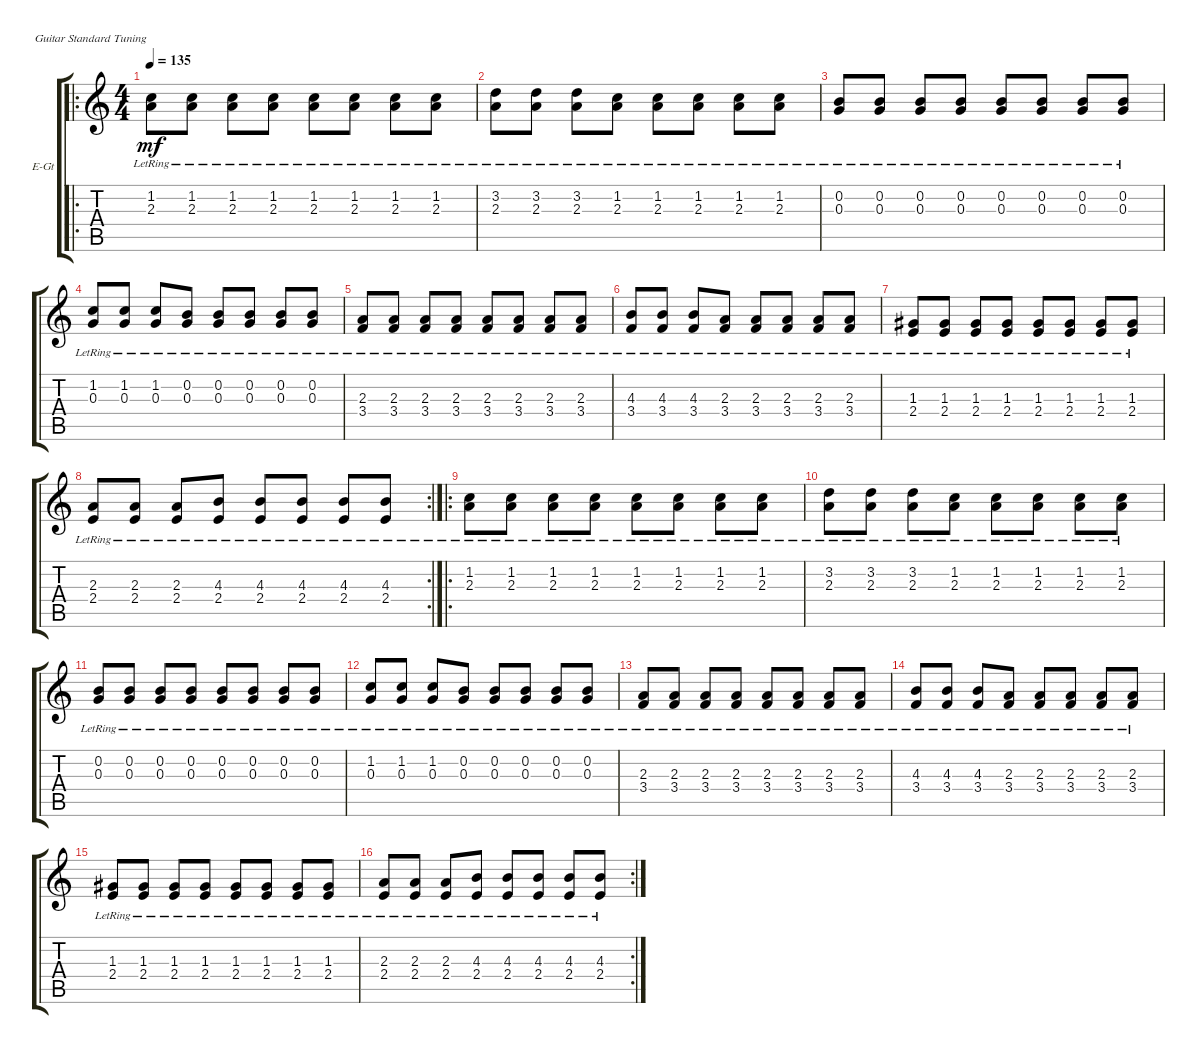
\defaultSystemsLayout 4
\bracketExtendMode groupsimilarinstruments
\firstSystemTrackNameOrientation horizontal
\otherSystemsTrackNameOrientation horizontal
\track ("Guitar 1" "E-Gt") {instrument distortionguitar}
\staff {score tabs}
\tuning (E4 B3 G3 D3 A2 E2)
\ro
\ts (4 4)
\tempo 135
\clef g2
\ks c
(1.2{lr} 2.3{lr}).8{dy mf} (1.2{lr} 2.3{lr}).8 (1.2{lr} 2.3{lr}).8 (1.2{lr} 2.3{lr}).8 (1.2{lr} 2.3{lr}).8 (1.2{lr} 2.3{lr}).8 (1.2{lr} 2.3{lr}).8 (1.2{lr} 2.3{lr}).8 |
(2.3{lr} 3.2{lr}).8 (2.3{lr} 3.2{lr}).8 (2.3{lr} 3.2{lr}).8 (2.3{lr} 1.2{lr}).8 (2.3{lr} 1.2{lr}).8 (2.3{lr} 1.2{lr}).8 (2.3{lr} 1.2{lr}).8 (2.3{lr} 1.2{lr}).8 |
(0.2{lr} 0.3{lr}).8 (0.2{lr} 0.3{lr}).8 (0.2{lr} 0.3{lr}).8 (0.2{lr} 0.3{lr}).8 (0.2{lr} 0.3{lr}).8 (0.2{lr} 0.3{lr}).8 (0.2{lr} 0.3{lr}).8 (0.2{lr} 0.3{lr}).8 |
(1.2{lr} 0.3{lr}).8 (1.2{lr} 0.3{lr}).8 (1.2{lr} 0.3{lr}).8 (0.2{lr} 0.3{lr}).8 (0.2{lr} 0.3{lr}).8 (0.2{lr} 0.3{lr}).8 (0.2{lr} 0.3{lr}).8 (0.2{lr} 0.3{lr}).8 |
(3.4{lr} 2.3{lr}).8 (3.4{lr} 2.3{lr}).8 (3.4{lr} 2.3{lr}).8 (3.4{lr} 2.3{lr}).8 (3.4{lr} 2.3{lr}).8 (3.4{lr} 2.3{lr}).8 (3.4{lr} 2.3{lr}).8 (3.4{lr} 2.3{lr}).8 |
(3.4{lr} 4.3{lr}).8 (3.4{lr} 4.3{lr}).8 (3.4{lr} 4.3{lr}).8 (3.4{lr} 2.3{lr}).8 (3.4{lr} 2.3{lr}).8 (3.4{lr} 2.3{lr}).8 (3.4{lr} 2.3{lr}).8 (3.4{lr} 2.3{lr}).8 |
(2.4{lr} 1.3{lr}).8 (2.4{lr} 1.3{lr}).8 (2.4{lr} 1.3{lr}).8 (2.4{lr} 1.3{lr}).8 (2.4{lr} 1.3{lr}).8 (2.4{lr} 1.3{lr}).8 (2.4{lr} 1.3{lr}).8 (2.4{lr} 1.3{lr}).8 |
\rc 2
(2.4{lr} 2.3{lr}).8 (2.4{lr} 2.3{lr}).8 (2.4{lr} 2.3{lr}).8 (2.4{lr} 4.3{lr}).8 (2.4{lr} 4.3{lr}).8 (2.4{lr} 4.3{lr}).8 (2.4{lr} 4.3{lr}).8 (2.4{lr} 4.3{lr}).8 |
\ro
(1.2{lr} 2.3{lr}).8 (1.2{lr} 2.3{lr}).8 (1.2{lr} 2.3{lr}).8 (1.2{lr} 2.3{lr}).8 (1.2{lr} 2.3{lr}).8 (1.2{lr} 2.3{lr}).8 (1.2{lr} 2.3{lr}).8 (1.2{lr} 2.3{lr}).8 |
(2.3{lr} 3.2{lr}).8 (2.3{lr} 3.2{lr}).8 (2.3{lr} 3.2{lr}).8 (2.3{lr} 1.2{lr}).8 (2.3{lr} 1.2{lr}).8 (2.3{lr} 1.2{lr}).8 (2.3{lr} 1.2{lr}).8 (2.3{lr} 1.2{lr}).8 |
(0.2{lr} 0.3{lr}).8 (0.2{lr} 0.3{lr}).8 (0.2{lr} 0.3{lr}).8 (0.2{lr} 0.3{lr}).8 (0.2{lr} 0.3{lr}).8 (0.2{lr} 0.3{lr}).8 (0.2{lr} 0.3{lr}).8 (0.2{lr} 0.3{lr}).8 |
(1.2{lr} 0.3{lr}).8 (1.2{lr} 0.3{lr}).8 (1.2{lr} 0.3{lr}).8 (0.2{lr} 0.3{lr}).8 (0.2{lr} 0.3{lr}).8 (0.2{lr} 0.3{lr}).8 (0.2{lr} 0.3{lr}).8 (0.2{lr} 0.3{lr}).8 |
(3.4{lr} 2.3{lr}).8 (3.4{lr} 2.3{lr}).8 (3.4{lr} 2.3{lr}).8 (3.4{lr} 2.3{lr}).8 (3.4{lr} 2.3{lr}).8 (3.4{lr} 2.3{lr}).8 (3.4{lr} 2.3{lr}).8 (3.4{lr} 2.3{lr}).8 |
(3.4{lr} 4.3{lr}).8 (3.4{lr} 4.3{lr}).8 (3.4{lr} 4.3{lr}).8 (3.4{lr} 2.3{lr}).8 (3.4{lr} 2.3{lr}).8 (3.4{lr} 2.3{lr}).8 (3.4{lr} 2.3{lr}).8 (3.4{lr} 2.3{lr}).8 |
(2.4{lr} 1.3{lr}).8 (2.4{lr} 1.3{lr}).8 (2.4{lr} 1.3{lr}).8 (2.4{lr} 1.3{lr}).8 (2.4{lr} 1.3{lr}).8 (2.4{lr} 1.3{lr}).8 (2.4{lr} 1.3{lr}).8 (2.4{lr} 1.3{lr}).8 |
\rc 2
(2.4{lr} 2.3{lr}).8 (2.4{lr} 2.3{lr}).8 (2.4{lr} 2.3{lr}).8 (2.4{lr} 4.3{lr}).8 (2.4{lr} 4.3{lr}).8 (2.4{lr} 4.3{lr}).8 (2.4{lr} 4.3{lr}).8 (2.4{lr} 4.3{lr}).8
